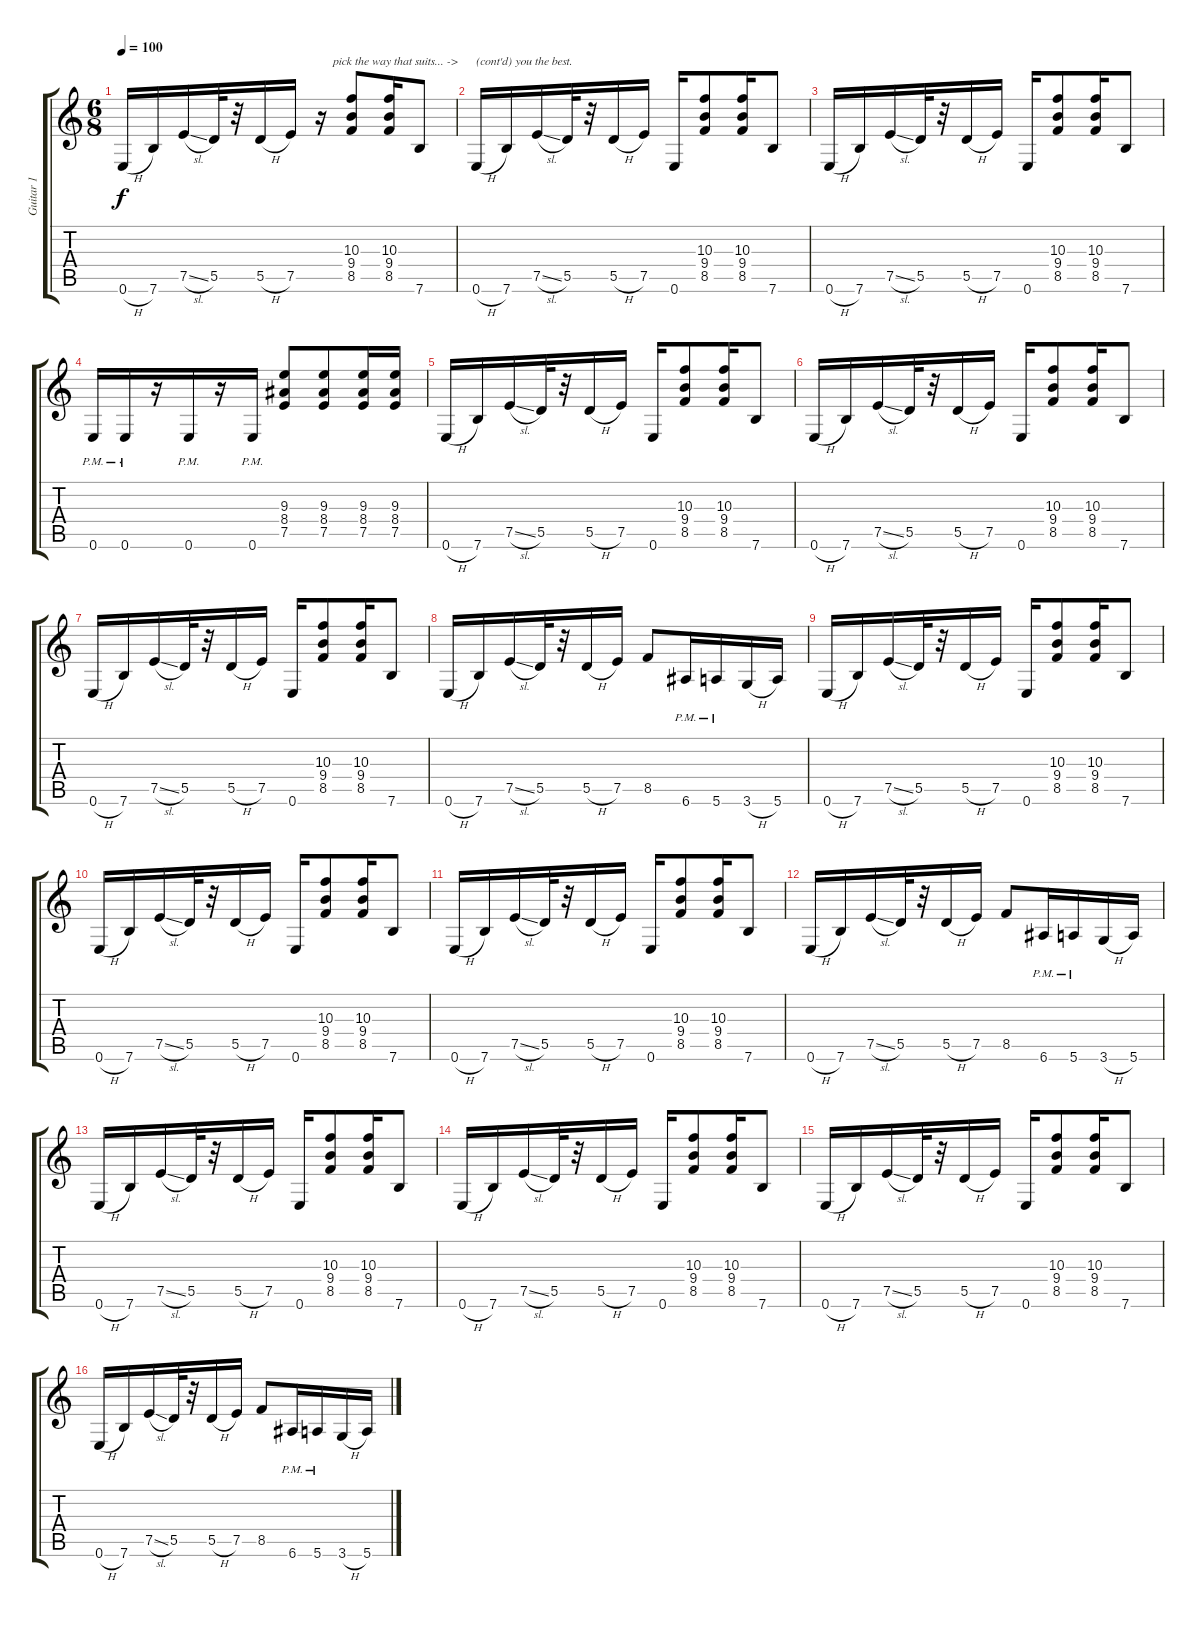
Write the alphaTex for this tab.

\track ("Guitar 1" "Guitar 1") {instrument distortionguitar}
\staff {score tabs}
\tuning (E4 B3 G3 D3 A2 E2) {hide}
\ts (6 8)
\tempo 100
\clef g2
\ks c
0.6{h}.16{dy f} 7.6.16 7.5{sl}.16 5.5.32 r.32 5.5{h}.16 7.5.16 r.16{txt "    pick the way that suits... ->"} (10.3 9.4 8.5).8 (10.3 9.4 8.5).16 7.6.8 |
0.6{h}.16{txt "(cont'd) you the best."} 7.6.16 7.5{sl}.16 5.5.32 r.32 5.5{h}.16 7.5.16 0.6.16 (10.3 9.4 8.5).8 (10.3 9.4 8.5).16 7.6.8 |
0.6{h}.16 7.6.16 7.5{sl}.16 5.5.32 r.32 5.5{h}.16 7.5.16 0.6.16 (10.3 9.4 8.5).8 (10.3 9.4 8.5).16 7.6.8 |
0.6{pm}.16 0.6{pm}.16 r.16 0.6{pm}.16 r.16 0.6{pm}.16 (9.3 8.4 7.5).8 (9.3 8.4 7.5).8 (9.3 8.4 7.5).16 (9.3 8.4 7.5).16 |
0.6{h}.16 7.6.16 7.5{sl}.16 5.5.32 r.32 5.5{h}.16 7.5.16 0.6.16 (10.3 9.4 8.5).8 (10.3 9.4 8.5).16 7.6.8 |
0.6{h}.16 7.6.16 7.5{sl}.16 5.5.32 r.32 5.5{h}.16 7.5.16 0.6.16 (10.3 9.4 8.5).8 (10.3 9.4 8.5).16 7.6.8 |
0.6{h}.16 7.6.16 7.5{sl}.16 5.5.32 r.32 5.5{h}.16 7.5.16 0.6.16 (10.3 9.4 8.5).8 (10.3 9.4 8.5).16 7.6.8 |
0.6{h}.16 7.6.16 7.5{sl}.16 5.5.32 r.32 5.5{h}.16 7.5.16 8.5.8 6.6{pm}.16 5.6{pm}.16 3.6{h}.16 5.6.16 |
0.6{h}.16 7.6.16 7.5{sl}.16 5.5.32 r.32 5.5{h}.16 7.5.16 0.6.16 (10.3 9.4 8.5).8 (10.3 9.4 8.5).16 7.6.8 |
0.6{h}.16 7.6.16 7.5{sl}.16 5.5.32 r.32 5.5{h}.16 7.5.16 0.6.16 (10.3 9.4 8.5).8 (10.3 9.4 8.5).16 7.6.8 |
0.6{h}.16 7.6.16 7.5{sl}.16 5.5.32 r.32 5.5{h}.16 7.5.16 0.6.16 (10.3 9.4 8.5).8 (10.3 9.4 8.5).16 7.6.8 |
0.6{h}.16 7.6.16 7.5{sl}.16 5.5.32 r.32 5.5{h}.16 7.5.16 8.5.8 6.6{pm}.16 5.6{pm}.16 3.6{h}.16 5.6.16 |
0.6{h}.16 7.6.16 7.5{sl}.16 5.5.32 r.32 5.5{h}.16 7.5.16 0.6.16 (10.3 9.4 8.5).8 (10.3 9.4 8.5).16 7.6.8 |
0.6{h}.16 7.6.16 7.5{sl}.16 5.5.32 r.32 5.5{h}.16 7.5.16 0.6.16 (10.3 9.4 8.5).8 (10.3 9.4 8.5).16 7.6.8 |
0.6{h}.16 7.6.16 7.5{sl}.16 5.5.32 r.32 5.5{h}.16 7.5.16 0.6.16 (10.3 9.4 8.5).8 (10.3 9.4 8.5).16 7.6.8 |
0.6{h}.16 7.6.16 7.5{sl}.16 5.5.32 r.32 5.5{h}.16 7.5.16 8.5.8 6.6{pm}.16 5.6{pm}.16 3.6{h}.16 5.6.16
